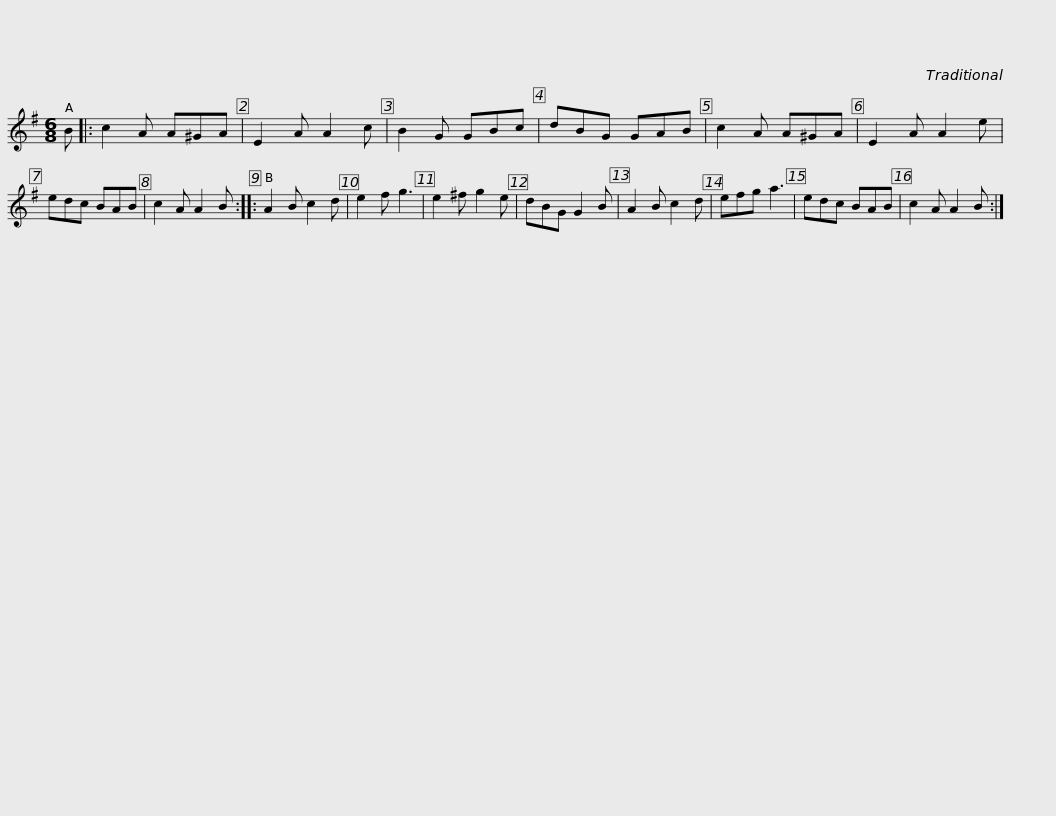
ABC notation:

X:1
L:1/8
M:6/8
I:linebreak $
K:G
V:1 treble
V:1
 B |: c2 A A^GA | E2 A A2 c | B2 G GBc | dBG GAB | %5
 c2 A A^GA | E2 A A2 e | edc BAB |$ c2 A A2 B :: A2 B c2 d | %10
 e2 f g3 | e2 ^f g2 e | dBG G2 B | A2 B c2 d | efg a3 | %15
 edc BAB | c2 A A2 B :| %17
